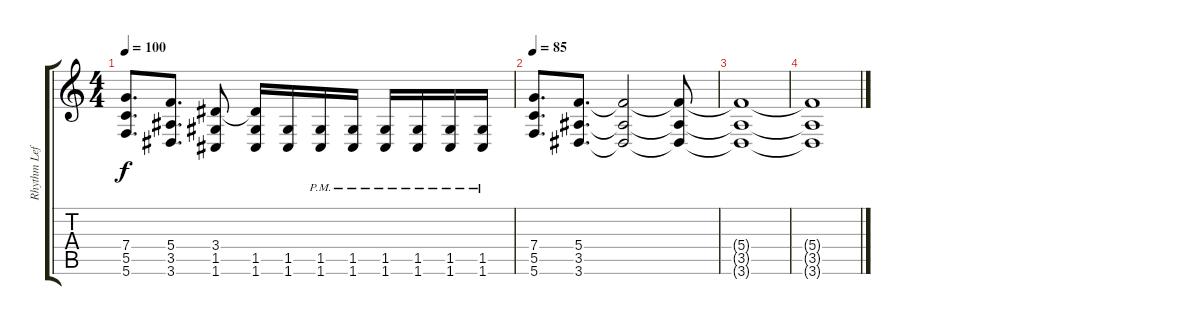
\track ("Rhythm Left" "Rhythm Lef") {instrument distortionguitar}
\staff {score tabs}
\tuning (D4 A3 F3 C3 G2 C2) {hide}
\ts (4 4)
\tempo 100
\clef g2
\ks c
(7.4 5.5 5.6).8{d dy f} (5.4 3.5 3.6).8{d} (3.4 1.5 1.6).8 (3.4{t} 1.5 1.6).16 (1.5 1.6).16 (1.5{pm} 1.6{pm}).16 (1.5{pm} 1.6{pm}).16 (1.5{pm} 1.6{pm}).16 (1.5{pm} 1.6{pm}).16 (1.5{pm} 1.6{pm}).16 (1.5{pm} 1.6{pm}).16 |
\tempo 85
(7.4 5.5 5.6).8{d} (5.4 3.5 3.6).8{d} (5.4{t} 3.5{t} 3.6{t}).2 (5.4{t} 3.5{t} 3.6{t}).8 |
(5.4{t} 3.5{t} 3.6{t}).1 |
(5.4{t} 3.5{t} 3.6{t}).1
